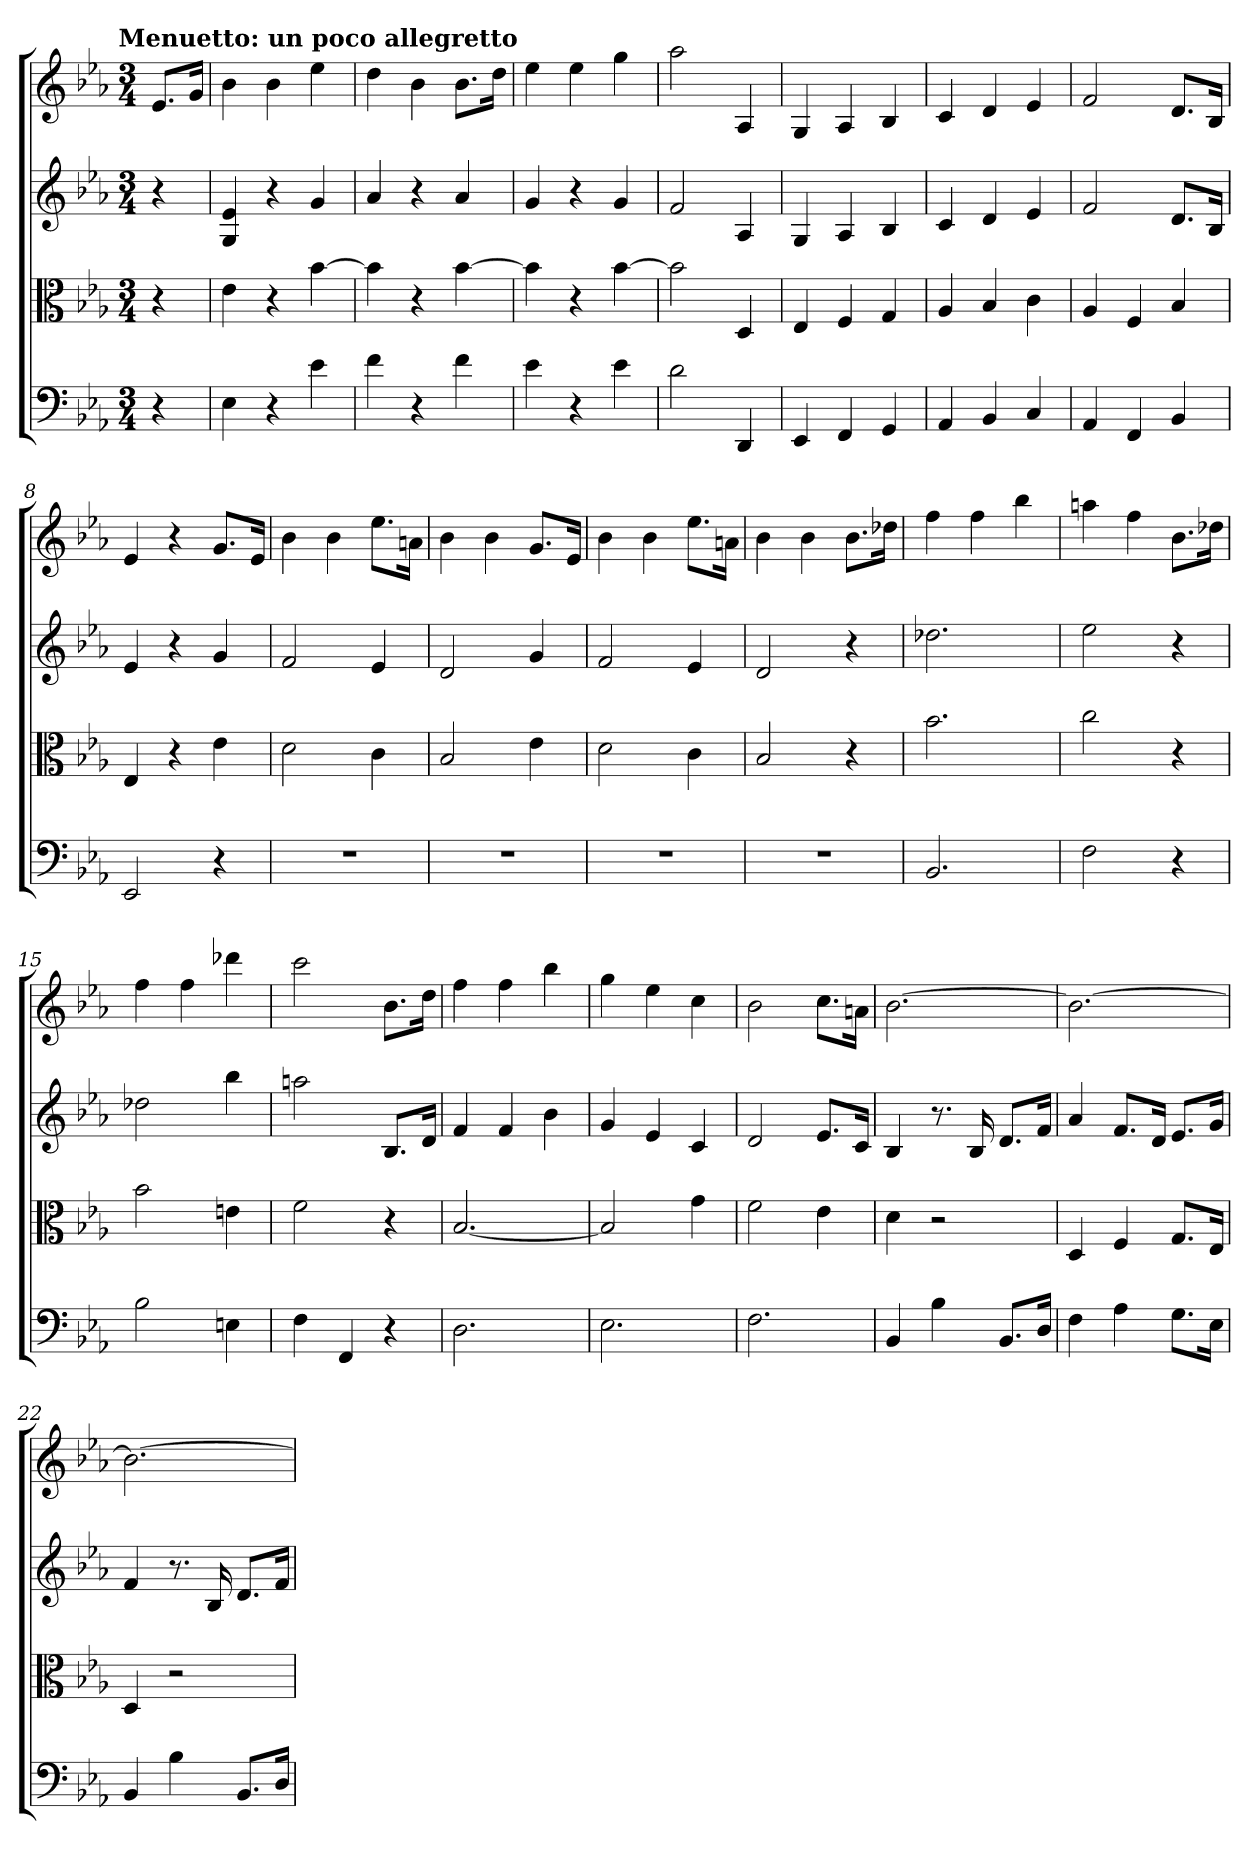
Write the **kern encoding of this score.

**kern	**kern	**kern	**kern
*part4	*part3	*part2	*part1
*staff4	*staff3	*staff2	*staff1
*clefF4	*clefC3	*	*
*k[b-e-a-]	*k[b-e-a-]	*k[b-e-a-]	*k[b-e-a-]
*E-:	*E-:	*E-:	*E-:
!!LO:TX:omd:t=Menuetto&colon; un poco allegretto
*M3/4	*M3/4	*M3/4	*M3/4
*MM108	*MM108	*MM108	*MM108
=	=	=	=
4r	4r	4r	8.e-L
.	.	.	16gJk
=1	=1	=1	=1
4E-	4e-	4G 4e-	4b-
4r	4r	4r	4b-
4e-	[4b-	4g	4ee-
=2	=2	=2	=2
4f	4b-]	4a-	4dd
4r	4r	4r	4b-
4f	[4b-	4a-	8.b-L
.	.	.	16ddJk
=3	=3	=3	=3
4e-	4b-]	4g	4ee-
4r	4r	4r	4ee-
4e-	[4b-	4g	4gg
=4	=4	=4	=4
2d	2b-]	2f	2aa-
4DD	4D	4A-	4A-
=5	=5	=5	=5
4EE-	4E-	4G	4G
4FF	4F	4A-	4A-
4GG	4G	4B-	4B-
=6	=6	=6	=6
4AA-	4A-	4c	4c
4BB-	4B-	4d	4d
4C	4c	4e-	4e-
=7	=7	=7	=7
4AA-	4A-	2f	2f
4FF	4F	.	.
4BB-	4B-	8.dL	8.dL
.	.	16B-Jk	16B-Jk
=8	=8	=8	=8
2EE-	4E-	4e-	4e-
.	4r	4r	4r
4r	4e-	4g	8.gL
.	.	.	16e-Jk
=9	=9	=9	=9
2.r	2d	2f	4b-
.	.	.	4b-
.	4c	4e-	8.ee-L
.	.	.	16anJk
=10	=10	=10	=10
2.r	2B-	2d	4b-
.	.	.	4b-
.	4e-	4g	8.gL
.	.	.	16e-Jk
=11	=11	=11	=11
2.r	2d	2f	4b-
.	.	.	4b-
.	4c	4e-	8.ee-L
.	.	.	16anJk
=12	=12	=12	=12
2.r	2B-	2d	4b-
.	.	.	4b-
.	4r	4r	8.b-L
.	.	.	16dd-XJk
=13	=13	=13	=13
2.BB-	2.b-	2.dd-X	4ff
.	.	.	4ff
.	.	.	4bb-
=14	=14	=14	=14
2F	2cc	2ee-	4aan
.	.	.	4ff
4r	4r	4r	8.b-L
.	.	.	16dd-XJk
=15	=15	=15	=15
2B-	2b-	2dd-X	4ff
.	.	.	4ff
4En	4en	4bb-	4ddd-X
=16	=16	=16	=16
4F	2f	2aan	2ccc
4FF	.	.	.
4r	4r	8.B-L	8.b-L
.	.	16dJk	16ddJk
=17	=17	=17	=17
2.D	[2.B-	4f	4ff
.	.	4f	4ff
.	.	4b-	4bb-
=18	=18	=18	=18
2.E-	2B-]	4g	4gg
.	.	4e-	4ee-
.	4g	4c	4cc
=19	=19	=19	=19
2.F	2f	2d	2b-
.	4e-	8.e-L	8.ccL
.	.	16cJk	16anJk
=20	=20	=20	=20
4BB-	4d	4B-	[2.b-
4B-	2r	8.r	.
.	.	16B-	.
8.BB-/L	.	8.dL	.
16D/Jk	.	16fJk	.
=21	=21	=21	=21
4F	4D	4a-	2.b-_
4A-	4F	8.fL	.
.	.	16dJk	.
8.G\L	8.G/L	8.e-L	.
16E-\Jk	16E-/Jk	16gJk	.
=22	=22	=22	=22
4BB-	4D	4f	2.b-_
4B-	2r	8.r	.
.	.	16B-	.
8.BB-/L	.	8.dL	.
16D/Jk	.	16fJk	.
=	=	=	=
*-	*-	*-	*-
